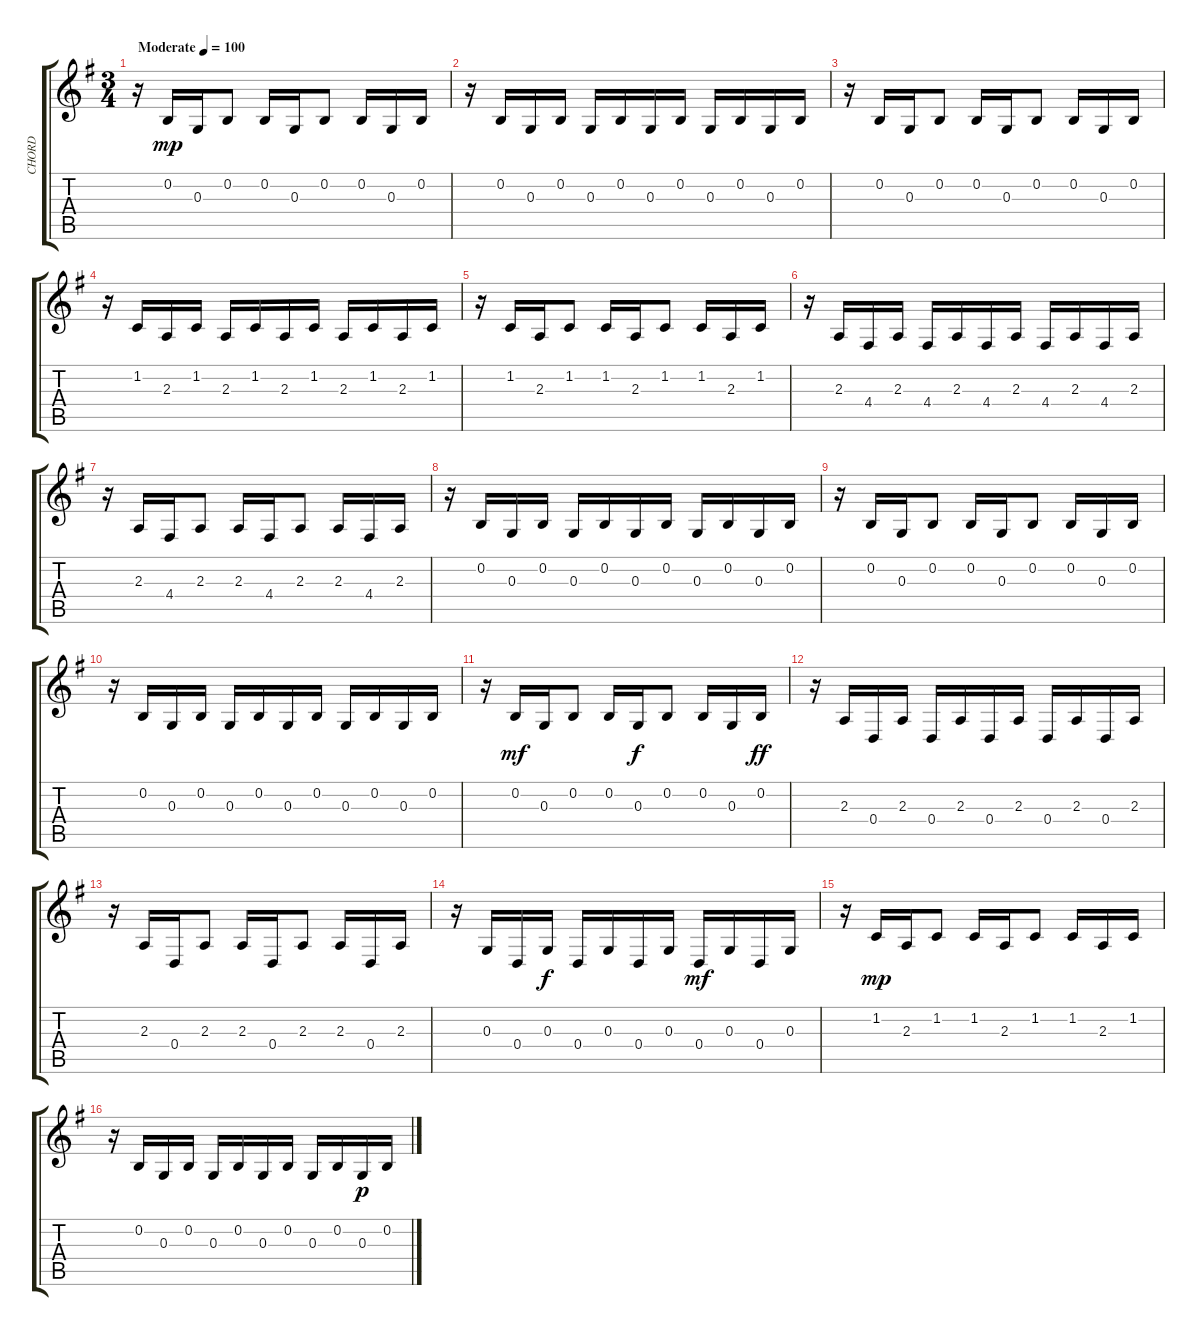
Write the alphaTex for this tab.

\track ("CHORD               " "CHORD     ") {instrument electricgrandpiano}
\staff {score tabs}
\tuning (E4 B3 G3 D3 A2 E2) {hide}
\ts (3 4)
\tempo (100 "Moderate")
\clef g2
\ks g
r.16{dy mp instrument electricgrandpiano} 0.2.16 0.3.16 0.2.8 0.2.16 0.3.16 0.2.8 0.2.16 0.3.16 0.2.16 |
r.16 0.2.16 0.3.16 0.2.16 0.3.16 0.2.16 0.3.16 0.2.16 0.3.16 0.2.16 0.3.16 0.2.16 |
r.16 0.2.16 0.3.16 0.2.8 0.2.16 0.3.16 0.2.8 0.2.16 0.3.16 0.2.16 |
r.16 1.2.16 2.3.16 1.2.16 2.3.16 1.2.16 2.3.16 1.2.16 2.3.16 1.2.16 2.3.16 1.2.16 |
r.16 1.2.16 2.3.16 1.2.8 1.2.16 2.3.16 1.2.8 1.2.16 2.3.16 1.2.16 |
r.16 2.3.16 4.4.16 2.3.16 4.4.16 2.3.16 4.4.16 2.3.16 4.4.16 2.3.16 4.4.16 2.3.16 |
r.16 2.3.16 4.4.16 2.3.8 2.3.16 4.4.16 2.3.8 2.3.16 4.4.16 2.3.16 |
r.16 0.2.16 0.3.16 0.2.16 0.3.16 0.2.16 0.3.16 0.2.16 0.3.16 0.2.16 0.3.16 0.2.16 |
r.16 0.2.16 0.3.16 0.2.8 0.2.16 0.3.16 0.2.8 0.2.16 0.3.16 0.2.16 |
r.16 0.2.16 0.3.16 0.2.16 0.3.16 0.2.16 0.3.16 0.2.16 0.3.16 0.2.16 0.3.16 0.2.16 |
r.16 0.2.16{dy mf} 0.3.16 0.2.8 0.2.16 0.3.16{dy f} 0.2.8 0.2.16 0.3.16 0.2.16{dy ff} |
r.16 2.3.16 0.4.16 2.3.16 0.4.16 2.3.16 0.4.16 2.3.16 0.4.16 2.3.16 0.4.16 2.3.16 |
r.16 2.3.16 0.4.16 2.3.8 2.3.16 0.4.16 2.3.8 2.3.16 0.4.16 2.3.16 |
r.16 0.3.16 0.4.16 0.3.16{dy f} 0.4.16 0.3.16 0.4.16 0.3.16 0.4.16{dy mf} 0.3.16 0.4.16 0.3.16 |
r.16 1.2.16{dy mp} 2.3.16 1.2.8 1.2.16 2.3.16 1.2.8 1.2.16 2.3.16 1.2.16 |
r.16 0.2.16 0.3.16 0.2.16 0.3.16 0.2.16 0.3.16 0.2.16 0.3.16 0.2.16 0.3.16{dy p} 0.2.16
